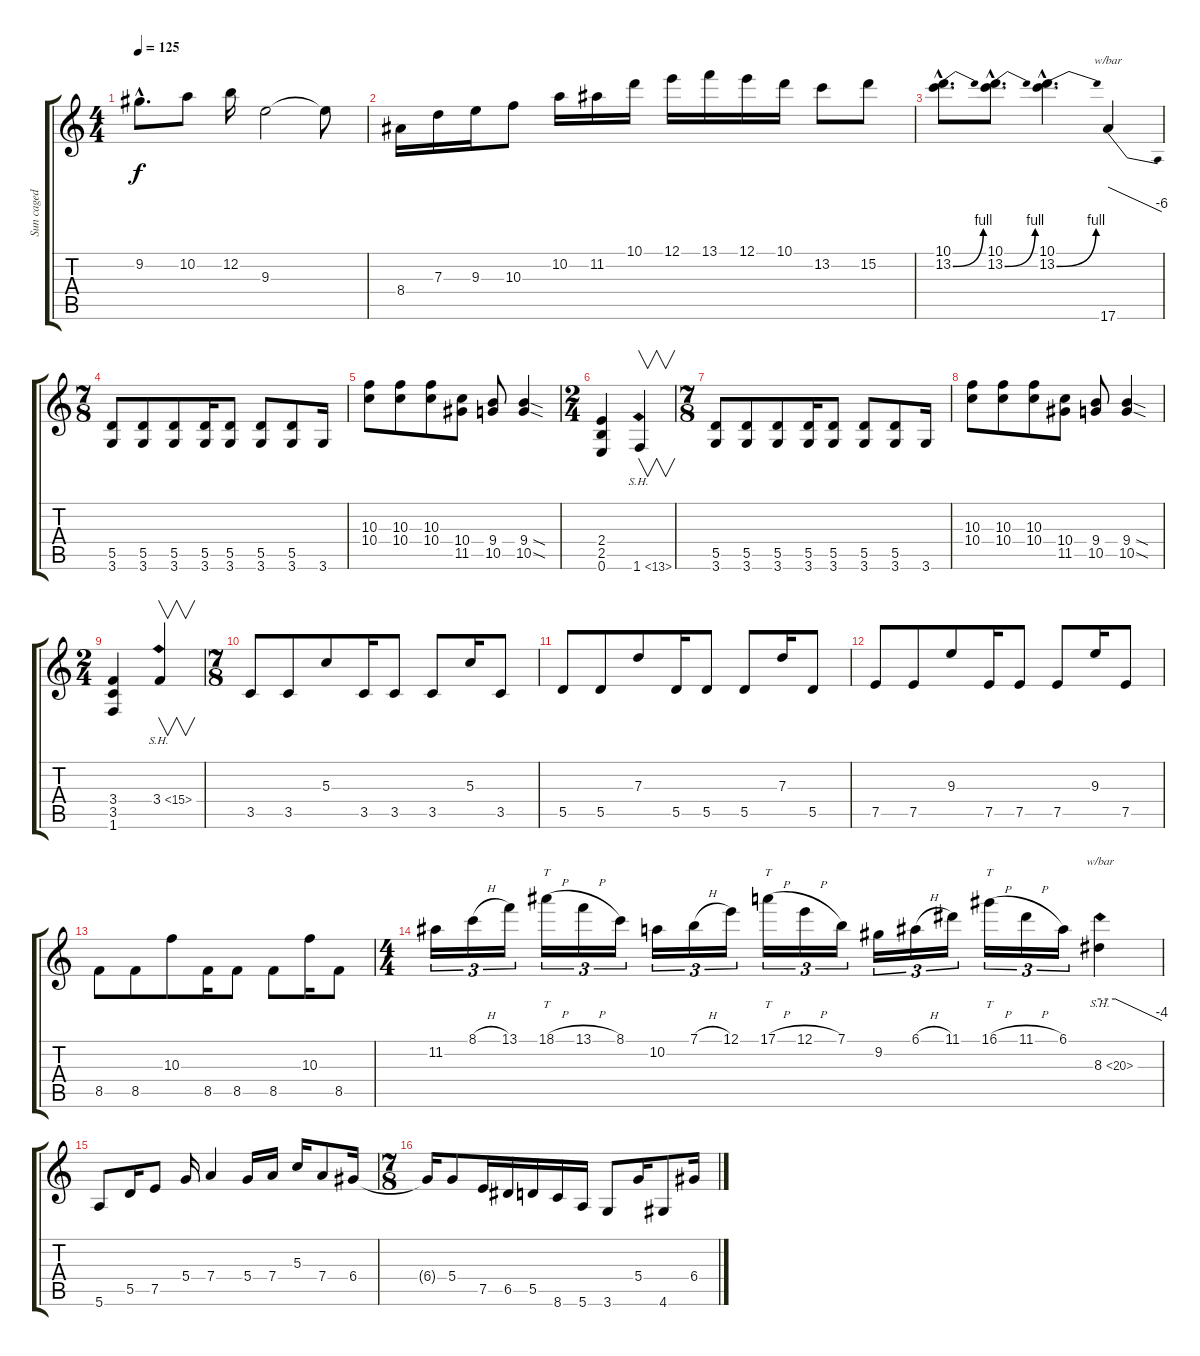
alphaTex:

\track ("Sun caged" "Sun caged") {instrument distortionguitar}
\staff {score tabs}
\tuning (E4 B3 G3 D3 A2 E2) {hide}
\ts (4 4)
\tempo 125
\clef g2
\ks c
9.2{hac}.8{d dy f} 10.2.8 12.2.16 9.3.2 9.3{t}.8 |
8.4.16 7.3.16 9.3.16 10.3.8 10.2.16 11.2.16 10.1.16 12.1.16 13.1.16 12.1.16 10.1.16 13.2.8 15.2.8 |
(10.1{hac} 13.2{be (bend 0 0 60 4) hac}).8{d} (10.1{hac} 13.2{be (bend 0 0 60 4) hac}).8{d} (10.1{hac} 13.2{be (bend 0 0 60 4) hac}).4{d} 17.6.4{tbe (dive default 0 0 60 -24)} |
\ts (7 8)
(5.5 3.6).8 (5.5 3.6).8 (5.5 3.6).8 (5.5 3.6).16 (5.5 3.6).8 (5.5 3.6).8 (5.5 3.6).8 3.6.16 |
(10.3 10.4).8 (10.3 10.4).8 (10.3 10.4).8 (10.4 11.5).8 (9.4 10.5).8 (9.4{sod} 10.5{sod}).4 |
\ts (2 4)
(2.4 2.5 0.6).4 1.6{sh 12}.4{v} |
\ts (7 8)
(5.5 3.6).8 (5.5 3.6).8 (5.5 3.6).8 (5.5 3.6).16 (5.5 3.6).8 (5.5 3.6).8 (5.5 3.6).8 3.6.16 |
(10.3 10.4).8 (10.3 10.4).8 (10.3 10.4).8 (10.4 11.5).8 (9.4 10.5).8 (9.4{sod} 10.5{sod}).4 |
\ts (2 4)
(3.4 3.5 1.6).4 3.4{sh 12}.4{v} |
\ts (7 8)
3.5.8 3.5.8 5.3.8 3.5.16 3.5.8 3.5.8 5.3.16 3.5.8 |
5.5.8 5.5.8 7.3.8 5.5.16 5.5.8 5.5.8 7.3.16 5.5.8 |
7.5.8 7.5.8 9.3.8 7.5.16 7.5.8 7.5.8 9.3.16 7.5.8 |
8.5.8 8.5.8 10.3.8 8.5.16 8.5.8 8.5.8 10.3.16 8.5.8 |
\ts (4 4)
11.2.16{tu (3 2)} 8.1{h}.16{tu (3 2)} 13.1.16{tu (3 2)} 18.1{h}.16{tt tu (3 2)} 13.1{h}.16{tu (3 2)} 8.1.16{tu (3 2)} 10.2.16{tu (3 2)} 7.1{h}.16{tu (3 2)} 12.1.16{tu (3 2)} 17.1{h}.16{tt tu (3 2)} 12.1{h}.16{tu (3 2)} 7.1.16{tu (3 2)} 9.2.16{tu (3 2)} 6.1{h}.16{tu (3 2)} 11.1.16{tu (3 2)} 16.1{h}.16{tt tu (3 2)} 11.1{h}.16{tu (3 2)} 6.1.16{tu (3 2)} 8.3{sh 12}.4{tbe (custom default 0 0 15 0 60 -16)} |
5.6.8 5.5.16 7.5.8 5.4.16 7.4.4 5.4.16 7.4.16 5.3.16 7.4.8 6.4.16 |
\ts (7 8)
6.4{t}.16 5.4.8 7.5.16 6.5.16 5.5.16 8.6.16 5.6.16 3.6.8 5.4.16 4.6.8 6.4.16
